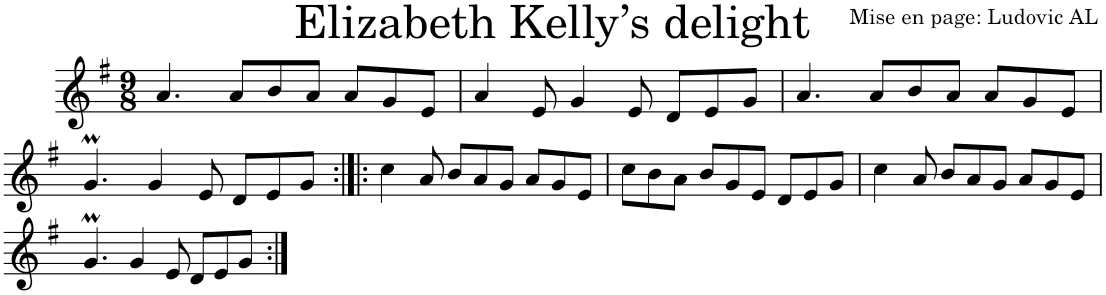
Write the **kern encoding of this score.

**kern
*part1
*staff1
*I"Voice
*I'V
*clefG2
*k[f#]
*M9/8
=1
4.a/
8a/L
8b/
8a/J
8a/L
8g/
8e/J
=2
4a/
8e/
4g/
8e/
8d/L
8e/
8g/J
=3
4.a/
8a/L
8b/
8a/J
8a/L
8g/
8e/J
!!LO:LB:g=z
=4
4.gM/
4g/
8e/
8d/L
8e/
8g/J
=5:|!|:
4cc\
8a/
8b/L
8a/
8g/J
8a/L
8g/
8e/J
=6
8cc\L
8b\
8a\J
8b/L
8g/
8e/J
8d/L
8e/
8g/J
=7
4cc\
8a/
8b/L
8a/
8g/J
8a/L
8g/
8e/J
!!LO:LB:g=z
=8
4.gM/
4g/
8e/
8d/L
8e/
8g/J
=:|!
*-
